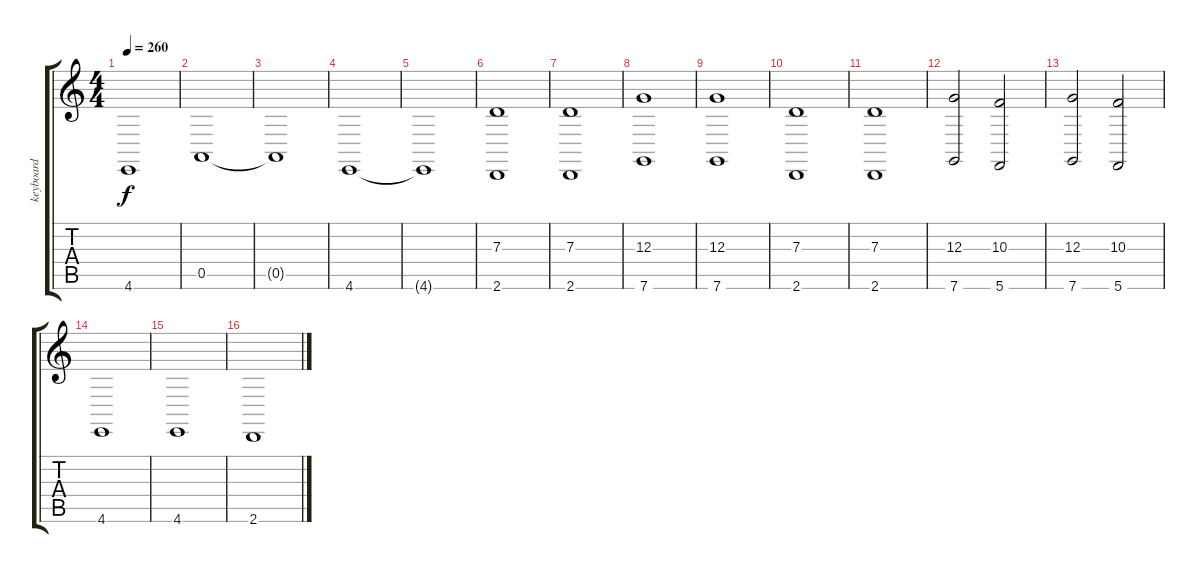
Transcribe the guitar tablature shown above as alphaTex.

\track ("keyboard" "keyboard") {instrument harmonica}
\staff {score tabs}
\tuning (E4 B3 G3 D3 A2 C2) {hide}
\ts (4 4)
\tempo 260
\clef g2
\ks c
4.6{t}.1{dy f} |
0.5.1 |
0.5{t}.1 |
4.6.1 |
4.6{t}.1 |
(7.3 2.6).1 |
(7.3 2.6).1 |
(12.3 7.6).1 |
(12.3 7.6).1 |
(7.3 2.6).1 |
(7.3 2.6).1 |
(12.3 7.6).2 (10.3 5.6).2 |
(12.3 7.6).2 (10.3 5.6).2 |
4.6.1 |
4.6.1 |
2.6.1
